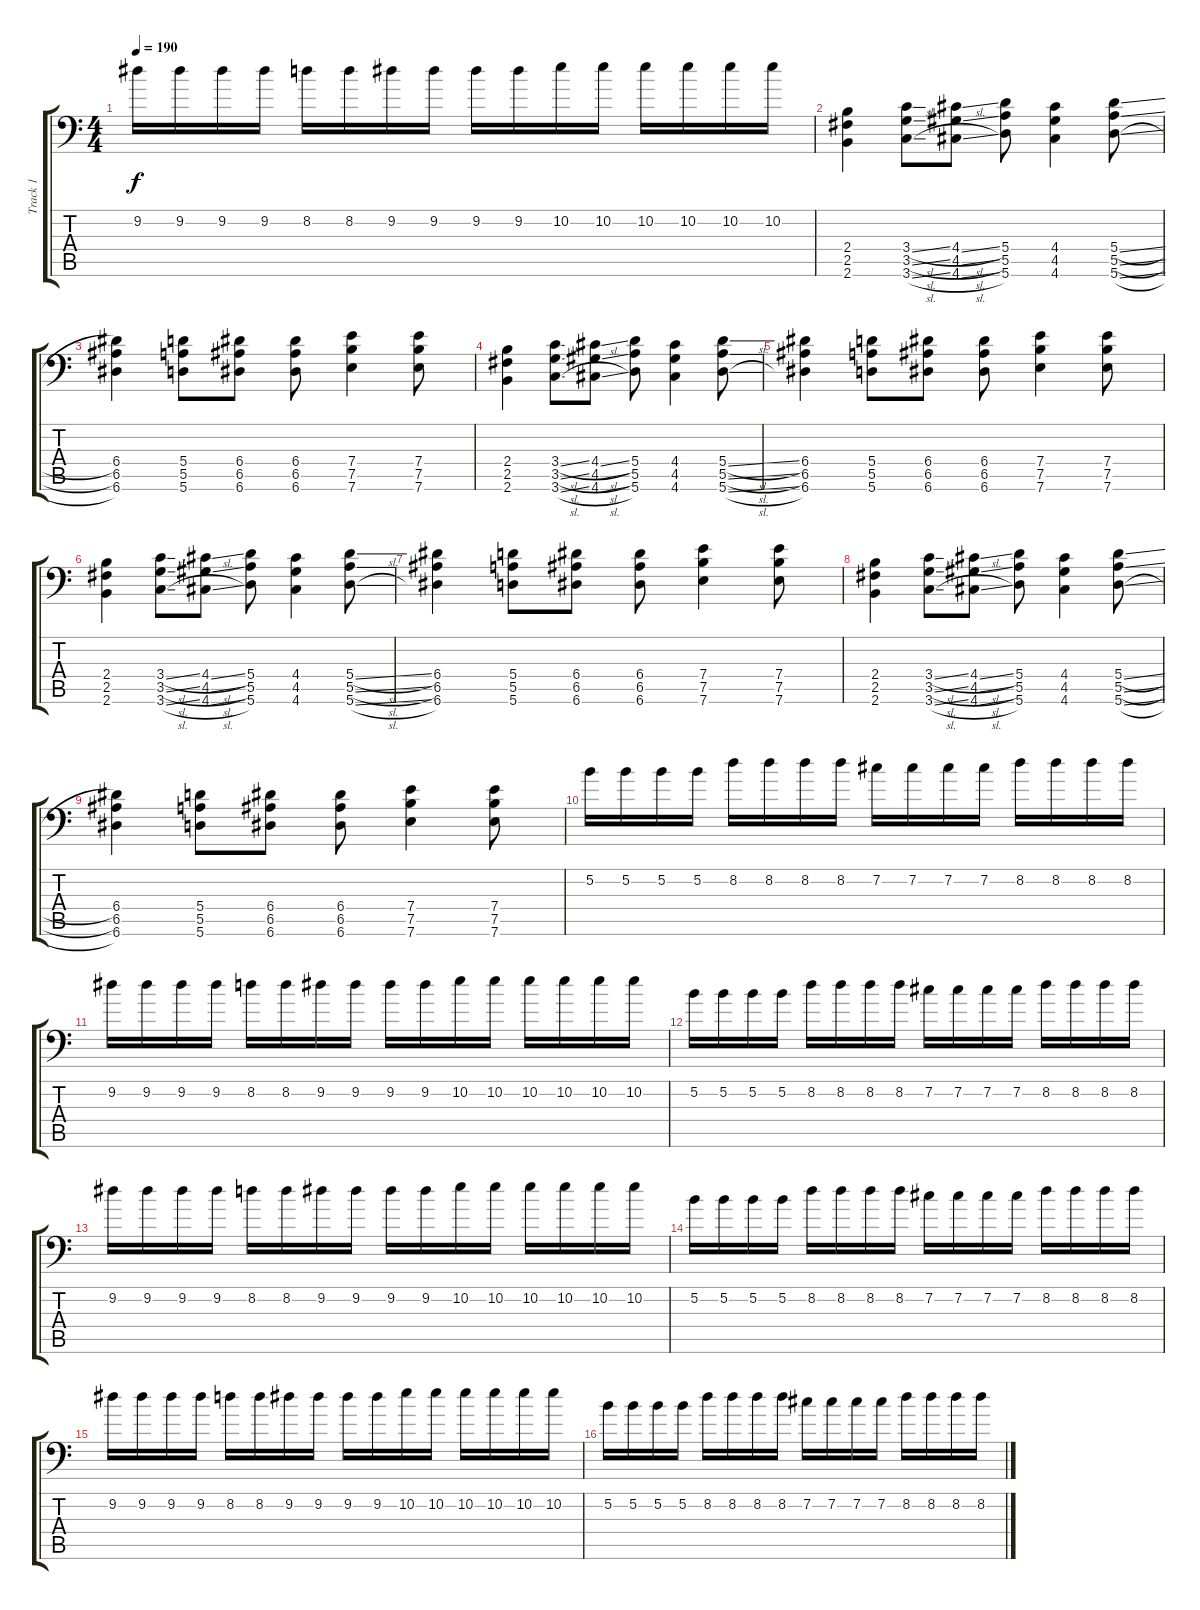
\track ("Track 1" "Track 1") {instrument distortionguitar}
\staff {score tabs}
\tuning (B3 Gb3 D3 A2 E2 A1) {hide}
\ts (4 4)
\tempo 190
\clef f4
\ks c
9.2.16{dy f} 9.2.16 9.2.16 9.2.16 8.2.16 8.2.16 9.2.16 9.2.16 9.2.16 9.2.16 10.2.16 10.2.16 10.2.16 10.2.16 10.2.16 10.2.16 |
(2.4 2.5 2.6).4 (3.4{sl} 3.5{sl} 3.6{sl}).8 (4.4{sl} 4.5{sl} 4.6{sl}).8 (5.4 5.5 5.6).8 (4.4 4.5 4.6).4 (5.4{sl} 5.5{sl} 5.6{sl}).8 |
(6.4 6.5 6.6).4 (5.4 5.5 5.6).8 (6.4 6.5 6.6).8 (6.4 6.5 6.6).8 (7.4 7.5 7.6).4 (7.4 7.5 7.6).8 |
(2.4 2.5 2.6).4 (3.4{sl} 3.5{sl} 3.6{sl}).8 (4.4{sl} 4.5{sl} 4.6{sl}).8 (5.4 5.5 5.6).8 (4.4 4.5 4.6).4 (5.4{sl} 5.5{sl} 5.6{sl}).8 |
(6.4 6.5 6.6).4 (5.4 5.5 5.6).8 (6.4 6.5 6.6).8 (6.4 6.5 6.6).8 (7.4 7.5 7.6).4 (7.4 7.5 7.6).8 |
(2.4 2.5 2.6).4 (3.4{sl} 3.5{sl} 3.6{sl}).8 (4.4{sl} 4.5{sl} 4.6{sl}).8 (5.4 5.5 5.6).8 (4.4 4.5 4.6).4 (5.4{sl} 5.5{sl} 5.6{sl}).8 |
(6.4 6.5 6.6).4 (5.4 5.5 5.6).8 (6.4 6.5 6.6).8 (6.4 6.5 6.6).8 (7.4 7.5 7.6).4 (7.4 7.5 7.6).8 |
(2.4 2.5 2.6).4 (3.4{sl} 3.5{sl} 3.6{sl}).8 (4.4{sl} 4.5{sl} 4.6{sl}).8 (5.4 5.5 5.6).8 (4.4 4.5 4.6).4 (5.4{sl} 5.5{sl} 5.6{sl}).8 |
(6.4 6.5 6.6).4 (5.4 5.5 5.6).8 (6.4 6.5 6.6).8 (6.4 6.5 6.6).8 (7.4 7.5 7.6).4 (7.4 7.5 7.6).8 |
5.2.16 5.2.16 5.2.16 5.2.16 8.2.16 8.2.16 8.2.16 8.2.16 7.2.16 7.2.16 7.2.16 7.2.16 8.2.16 8.2.16 8.2.16 8.2.16 |
9.2.16 9.2.16 9.2.16 9.2.16 8.2.16 8.2.16 9.2.16 9.2.16 9.2.16 9.2.16 10.2.16 10.2.16 10.2.16 10.2.16 10.2.16 10.2.16 |
5.2.16 5.2.16 5.2.16 5.2.16 8.2.16 8.2.16 8.2.16 8.2.16 7.2.16 7.2.16 7.2.16 7.2.16 8.2.16 8.2.16 8.2.16 8.2.16 |
9.2.16 9.2.16 9.2.16 9.2.16 8.2.16 8.2.16 9.2.16 9.2.16 9.2.16 9.2.16 10.2.16 10.2.16 10.2.16 10.2.16 10.2.16 10.2.16 |
5.2.16 5.2.16 5.2.16 5.2.16 8.2.16 8.2.16 8.2.16 8.2.16 7.2.16 7.2.16 7.2.16 7.2.16 8.2.16 8.2.16 8.2.16 8.2.16 |
9.2.16 9.2.16 9.2.16 9.2.16 8.2.16 8.2.16 9.2.16 9.2.16 9.2.16 9.2.16 10.2.16 10.2.16 10.2.16 10.2.16 10.2.16 10.2.16 |
5.2.16 5.2.16 5.2.16 5.2.16 8.2.16 8.2.16 8.2.16 8.2.16 7.2.16 7.2.16 7.2.16 7.2.16 8.2.16 8.2.16 8.2.16 8.2.16
